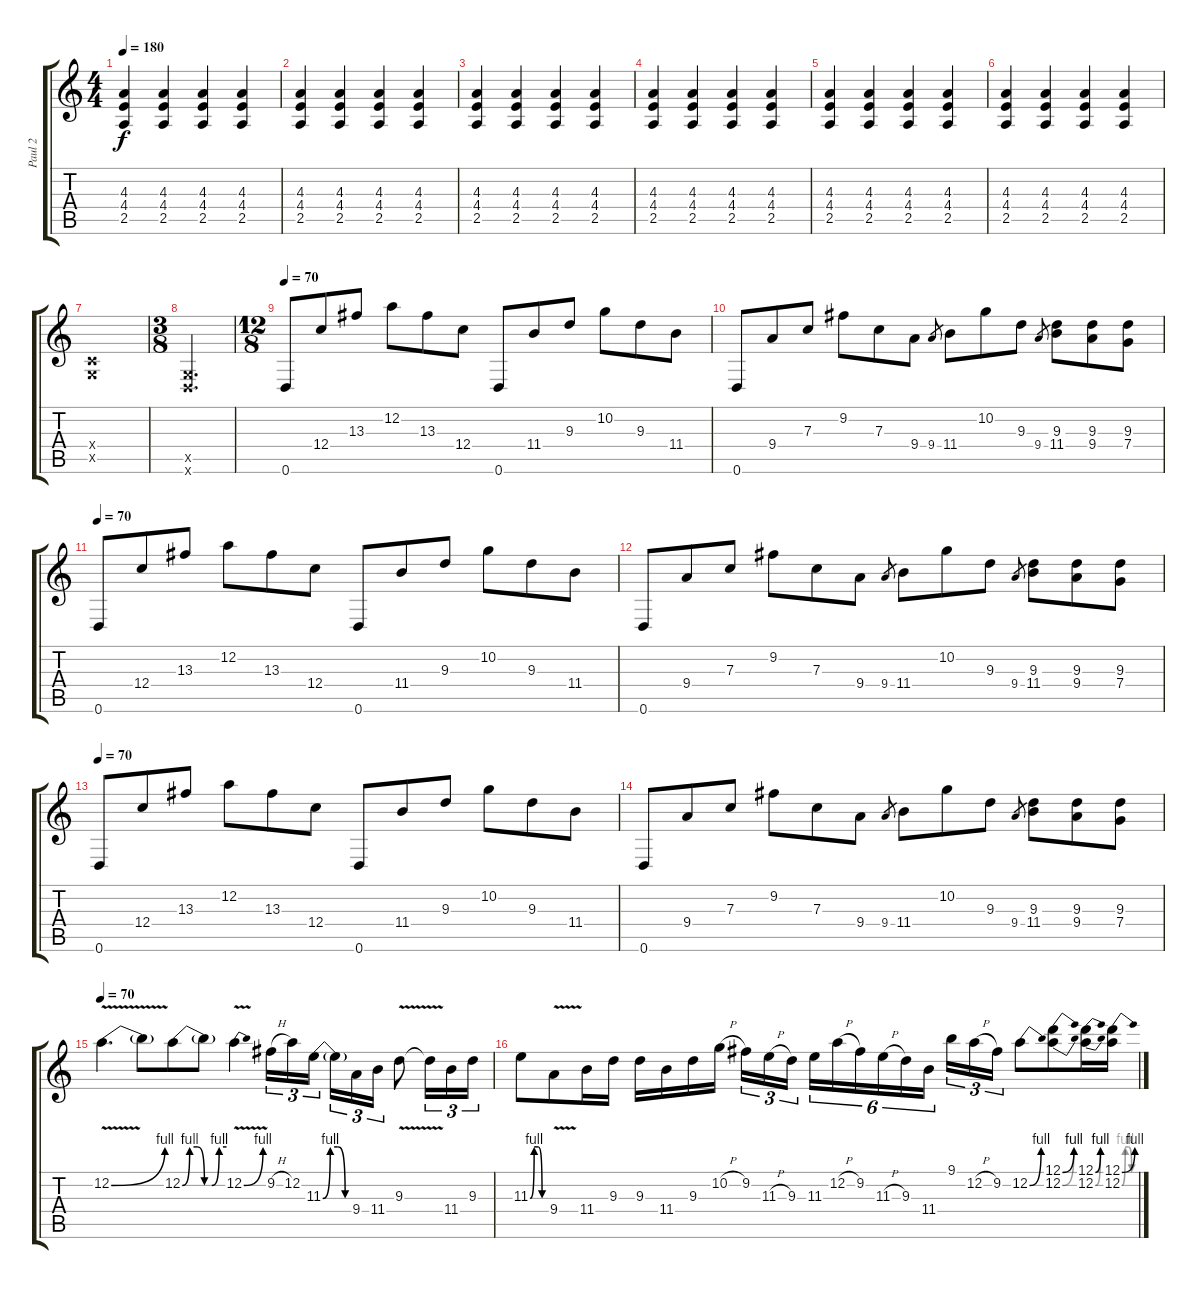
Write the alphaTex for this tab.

\track ("Paul 2" "Paul 2") {instrument distortionguitar}
\staff {score tabs}
\tuning (D4 A3 F3 C3 G2 D2) {hide}
\ts (4 4)
\tempo 180
\clef g2
\ks c
(4.3 4.4 2.5).4{dy f} (4.3 4.4 2.5).4 (4.3 4.4 2.5).4 (4.3 4.4 2.5).4 |
(4.3 4.4 2.5).4 (4.3 4.4 2.5).4 (4.3 4.4 2.5).4 (4.3 4.4 2.5).4 |
(4.3 4.4 2.5).4 (4.3 4.4 2.5).4 (4.3 4.4 2.5).4 (4.3 4.4 2.5).4 |
(4.3 4.4 2.5).4 (4.3 4.4 2.5).4 (4.3 4.4 2.5).4 (4.3 4.4 2.5).4 |
(4.3 4.4 2.5).4 (4.3 4.4 2.5).4 (4.3 4.4 2.5).4 (4.3 4.4 2.5).4 |
(4.3 4.4 2.5).4 (4.3 4.4 2.5).4 (4.3 4.4 2.5).4 (4.3 4.4 2.5).4 |
(0.4{x} 0.5{x}).1 |
\ts (3 8)
(0.5{x} 0.6{x}).4{d} |
\ts (12 8)
\tempo 70
0.6.8 12.4.8 13.3.8 12.2.8 13.3.8 12.4.8 0.6.8 11.4.8 9.3.8 10.2.8 9.3.8 11.4.8 |
0.6.8 9.4.8 7.3.8 9.2.8 7.3.8 9.4.8 9.4.8{gr} 11.4.8 10.2.8 9.3.8 9.4.8{gr} (9.3 11.4).8 (9.3 9.4).8 (9.3 7.4).8 |
\tempo 70
0.6.8 12.4.8 13.3.8 12.2.8 13.3.8 12.4.8 0.6.8 11.4.8 9.3.8 10.2.8 9.3.8 11.4.8 |
0.6.8 9.4.8 7.3.8 9.2.8 7.3.8 9.4.8 9.4.8{gr} 11.4.8 10.2.8 9.3.8 9.4.8{gr} (9.3 11.4).8 (9.3 9.4).8 (9.3 7.4).8 |
\tempo 70
0.6.8 12.4.8 13.3.8 12.2.8 13.3.8 12.4.8 0.6.8 11.4.8 9.3.8 10.2.8 9.3.8 11.4.8 |
0.6.8 9.4.8 7.3.8 9.2.8 7.3.8 9.4.8 9.4.8{gr} 11.4.8 10.2.8 9.3.8 9.4.8{gr} (9.3 11.4).8 (9.3 9.4).8 (9.3 7.4).8 |
\tempo 70
12.2{be (bend 0 0 60 4) v}.4{d} 12.2{t}.8 12.2{be (custom 0 0 10 4 20 4 30 0 40 0 50 4 60 4)}.8 12.2{t}.8 12.2{be (bend 0 0 60 4) v}.4 9.2{h}.16{tu (3 2)} 12.2.16{tu (3 2)} 11.3{be (custom 0 0 15 4 30 4 45 0 60 0)}.16{tu (3 2)} 11.3{t}.16{tu (3 2)} 9.4.16{tu (3 2)} 11.4.16{tu (3 2)} 9.3{v}.8 9.3{t}.16{tu (3 2)} 11.4.16{tu (3 2)} 9.3.16{tu (3 2)} |
11.3{be (custom 0 0 15 4 30 4 45 0 60 0)}.8 9.4{v}.8 11.4.16 9.3.16 9.3.16 11.4.16 9.3.16 10.2{h}.16 9.2.16{tu (3 2)} 11.3{h}.16{tu (3 2)} 9.3.16{tu (3 2)} 11.3.16{tu (6 4)} 12.2{h}.16{tu (6 4)} 9.2.16{tu (6 4)} 11.3{h}.16{tu (6 4)} 9.3.16{tu (6 4)} 11.4.16{tu (6 4)} 9.1.16{tu (3 2)} 12.2{h}.16{tu (3 2)} 9.2.16{tu (3 2)} 12.2{be (bend 0 0 60 4)}.8 (12.1{be (bend 0 0 60 4)} 12.2{be (bend 0 0 60 4)}).8 (12.1{be (bend 0 0 60 4)} 12.2{be (bend 0 0 60 4)}).16 (12.1{be (bend 0 0 60 4)} 12.2{be (custom 0 0 15 4 30 4 45 0 60 0)}).16
